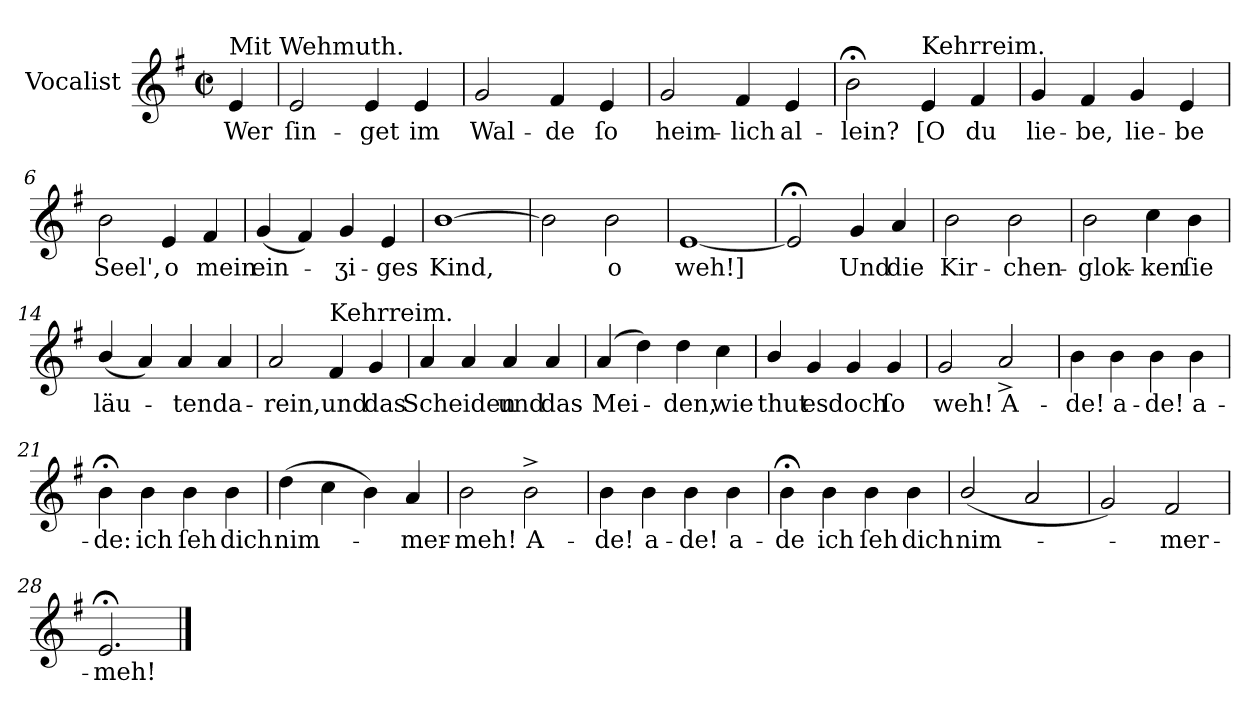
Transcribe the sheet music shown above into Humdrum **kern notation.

**kern	**text
*part1	*part1
*staff1	*staff1
*I"Vocalist	*
*clefG2	*
*k[f#]	*
*e:	*
*M4/4	*
*met(c|)	*
=	=
!LO:TX:a:t=Mit Wehmuth.	!
4e	Wer
=1	=1
2e	ſin-
4e	-get
4e	im
=2	=2
2g	Wal-
4f#	-de
4e	ſo
=3	=3
2g	heim-
4f#	-lich
4e	al-
=4	=4
2b;<	-lein?
!LO:TX:a:t=Kehrreim.	!
4e	[O
4f#	du
=5	=5
4g	lie-
4f#	-be,
4g	lie-
4e	-be
=6	=6
2b	Seel',
4e	o
4f#	mein
=7	=7
(4g	ein-
4f#)	.
4g	-ʒi-
4e	-ges
=8	=8
[1b	Kind,
=9	=9
2b]	.
2b	o
=10	=10
[1e	weh!]
=11	=11
2e;<]	.
4g	Und
4a	die
=12	=12
2b	Kir-
2b	-chen-
=13	=13
2b	-glok-
4cc	-ken
4b	ſie
=14	=14
(4b/	läu-
4a)	.
4a	-ten
4a	da-
=15	=15
2a	-rein,
!LO:TX:a:t=Kehrreim.	!
4f#	und
4g	das
=16	=16
4a	Scheiden
4a	.
4a	und
4a	das
=17	=17
(4a	Mei-
4dd)	.
4dd	-den,
4cc	wie
=18	=18
4b/	thut
4g	es
4g	doch
4g	ſo
=19	=19
2g	weh!
2a^	A-
=20	=20
4b	-de!
4b	a-
4b	-de!
4b	a-
=21	=21
4b;<	-de:
4b	ich
4b	ſeh
4b	dich
=22	=22
(4dd	nim-
4cc	.
4b)	.
4a	-mer-
=23	=23
2b	-meh!
2b^	A-
=24	=24
4b	-de!
4b	a-
4b	-de!
4b	a-
=25	=25
4b;<	-de
4b	ich
4b	ſeh
4b	dich
=26	=26
(2b/	nim-
2a	.
=27	=27
2g)	.
2f#	-mer-
=28	=28
2.e;<	-meh!
==	==
*-	*-
